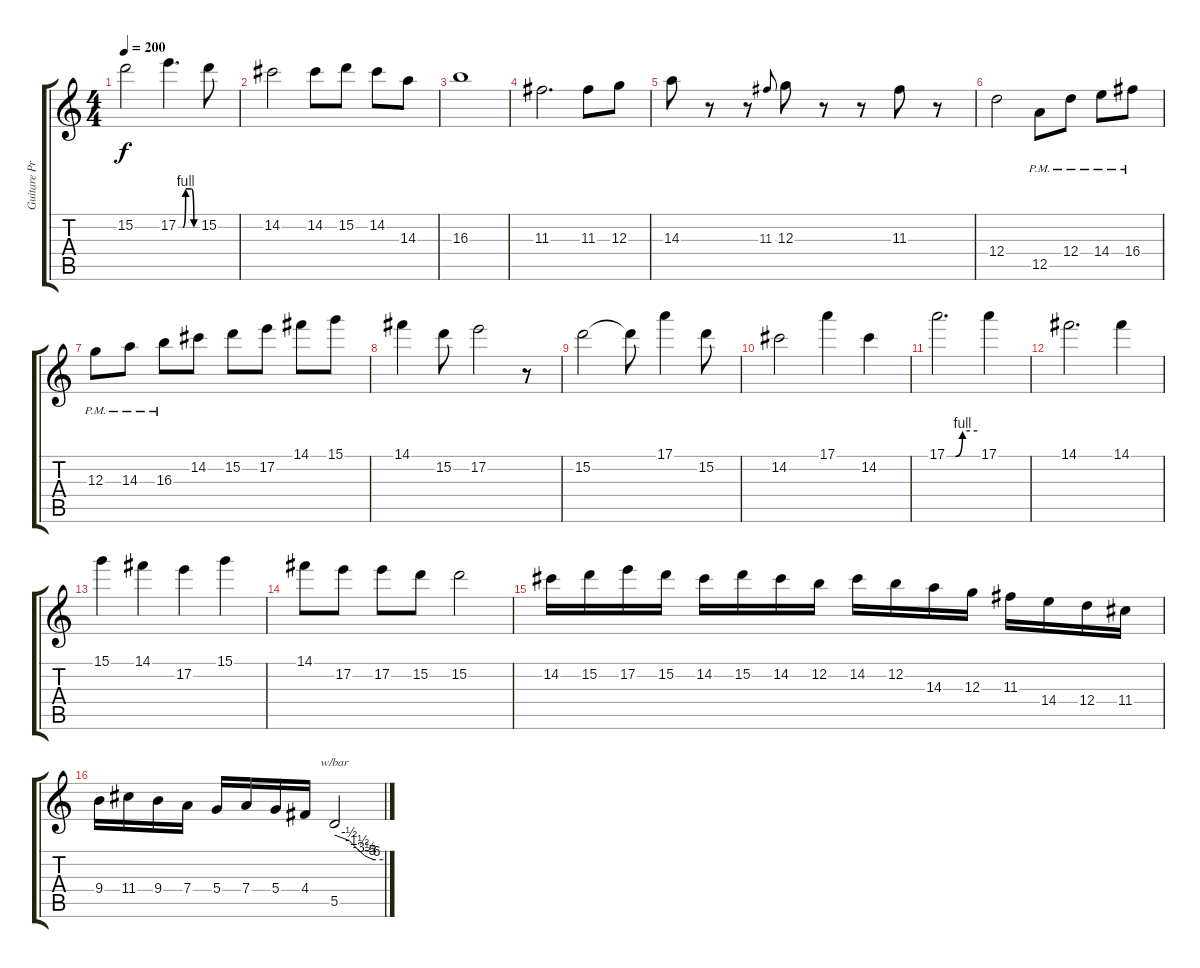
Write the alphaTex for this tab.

\track ("Guitare Principale" "Guitare Pr") {instrument distortionguitar}
\staff {score tabs}
\tuning (E4 B3 G3 D3 A2 E2) {hide}
\ts (4 4)
\tempo 200
\clef g2
\ks c
15.2.2{dy f} 17.2{be (custom 0 0 10 0 15 0 24 4 42 4 50 0 60 0)}.4{d} 15.2.8 |
14.2.2 14.2.8 15.2.8 14.2.8 14.3.8 |
16.3.1 |
11.3.2{d} 11.3.8 12.3.8 |
14.3.8 r.8 r.8 11.3.8{gr onbeat} 12.3.8 r.8 r.8 11.3.8 r.8 |
12.4.2 12.5{pm}.8 12.4{pm}.8 14.4{pm}.8 16.4{pm}.8 |
12.3{pm}.8 14.3{pm}.8 16.3{pm}.8 14.2.8 15.2.8 17.2.8 14.1.8 15.1.8 |
14.1.4 15.2.8 17.2.2 r.8 |
15.2.2 15.2{t}.8 17.1.4 15.2.8 |
14.2.2 17.1.4 14.2.4 |
17.1{be (custom 0 0 17 0 31 4 60 4)}.2{d} 17.1.4 |
14.1.2{d} 14.1.4 |
15.1.4 14.1.4 17.2.4 15.1.4 |
14.1.8 17.2.8 17.2.8 15.2.8 15.2.2 |
14.2.16 15.2.16 17.2.16 15.2.16 14.2.16 15.2.16 14.2.16 12.2.16 14.2.16 12.2.16 14.3.16 12.3.16 11.3.16 14.4.16 12.4.16 11.4.16 |
9.4.16 11.4.16 9.4.16 7.4.16 5.4.16 7.4.16 5.4.16 4.4.16 5.5.2{tbe (custom default 0 0 18 -2 28 -6 37 -14 44 -20 49 -24 60 -24)}
